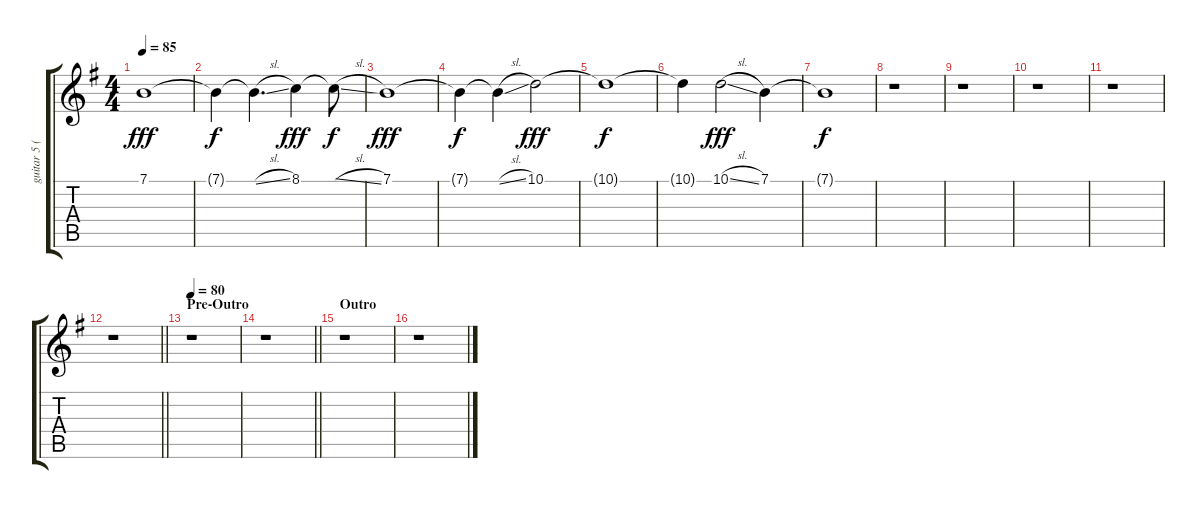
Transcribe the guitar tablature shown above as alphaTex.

\track ("guitar 5 (lap steel)" "guitar 5 (") {instrument fx8scifi}
\staff {score tabs}
\tuning (E4 B3 G3 D3 A2 E2) {hide}
\ts (4 4)
\tempo 85
\clef g2
\ks g
7.1.1{dy fff} |
7.1{t}.4{dy f} 7.1{sl t}.4{d} 8.1.4{dy fff} 8.1{sl t}.8{dy f} |
7.1.1{dy fff} |
7.1{t}.4{dy f} 7.1{sl t}.4 10.1.2{dy fff volume 0} |
10.1{t}.1{dy f} |
10.1{t}.4{volume 7} 10.1{sl}.2{dy fff} 7.1.4{volume 0} |
7.1{t}.1{dy f} |
r.1 |
r.1 |
r.1 |
r.1 |
\barLineRight lightlight
r.1 |
\section ("" "Pre-Outro")
\tempo 80
r.1 |
\barLineRight lightlight
r.1 |
\section ("" "Outro")
r.1 |
r.1
